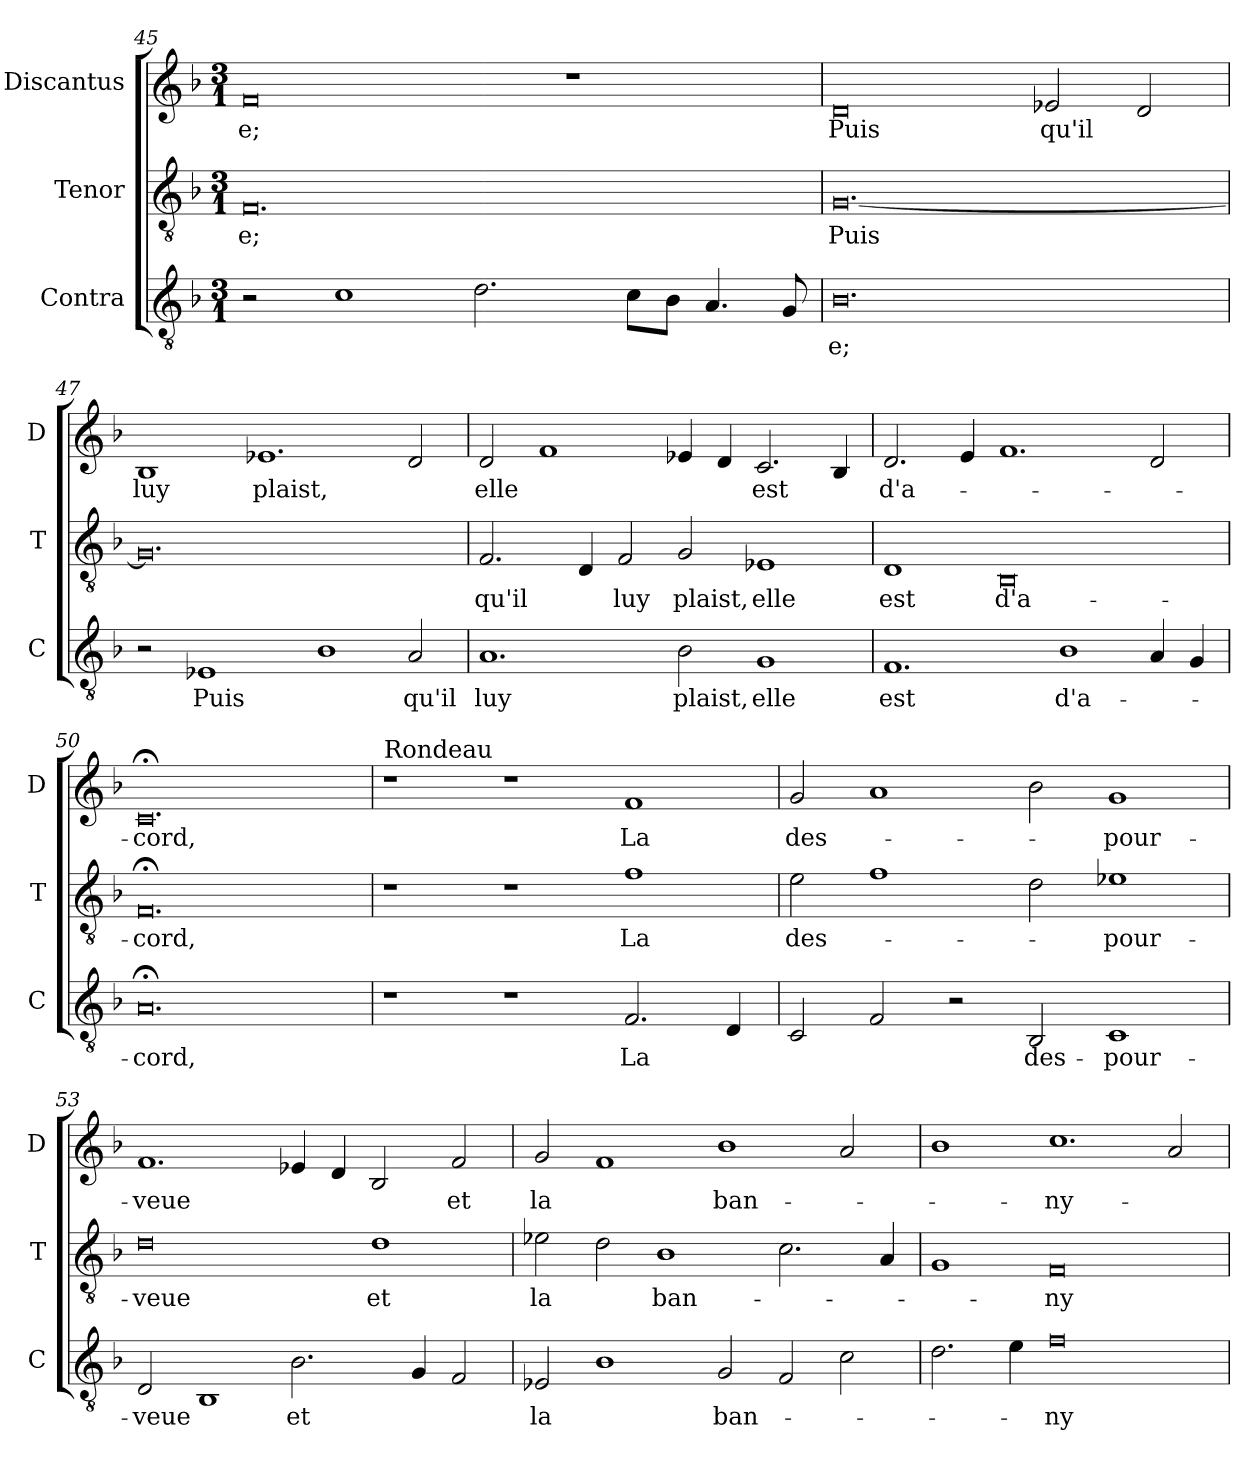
**kern	**text	**kern	**text	**kern	**text
*part3	*part3	*part2	*part2	*part1	*part1
*staff3	*staff3	*staff2	*staff2	*staff1	*staff1
*I"Contra	*	*I"Tenor	*	*I"Discantus	*
*I'C	*	*I'T	*	*I'D	*
*clefGv2	*	*clefGv2	*	*clefG2	*
*k[b-]	*	*k[b-]	*	*k[b-]	*
*M3/1	*	*M3/1	*	*M3/1	*
=45	=45	=45	=45	=45	=45
2r	.	0.F	-e;	0f	-e;
1c	.	.	.	.	.
2.d\	.	.	.	.	.
.	.	.	.	1r	.
8c\L	.	.	.	.	.
8B-\J	.	.	.	.	.
4.A/	.	.	.	.	.
8G/	.	.	.	.	.
=46	=46	=46	=46	=46	=46
0.B-	-e;	[0.G	Puis	0d	Puis
.	.	.	.	2e-X/	qu'il
.	.	.	.	2d/	.
=47	=47	=47	=47	=47	=47
2r	.	0.G]	.	1B-	luy
1E-X	Puis	.	.	.	.
.	.	.	.	1.e-X	plaist,
1B-	.	.	.	.	.
2A/	qu'il	.	.	2d/	.
=48	=48	=48	=48	=48	=48
1.A	luy	2.F/	qu'il	2d/	elle
.	.	.	.	1f	.
.	.	4D/	.	.	.
.	.	2F/	luy	.	.
2B-\	plaist,	2G/	plaist,	4e-X/	.
.	.	.	.	4d/	.
1G	elle	1E-X	elle	2.c/	est
.	.	.	.	4B-/	.
=49	=49	=49	=49	=49	=49
1.F	est	1D	est	2.d/	d'a-
.	.	.	.	4e/	.
.	.	0BB-	d'a-	1.f	.
1B-	d'a-	.	.	.	.
4A/	.	.	.	2d/	.
4G/	.	.	.	.	.
=50	=50	=50	=50	=50	=50
0.A;<	-cord,	0.F;<	-cord,	0.c;<	-cord,
!!LO:LB:g=z
=51	=51	=51	=51	=51	=51
!	!	!	!	!LO:TX:a:t=Rondeau	!
1r	.	1r	.	1r	.
1r	.	1r	.	1r	.
2.F/	La	1f	La	1f	La
4D/	.	.	.	.	.
=52	=52	=52	=52	=52	=52
2C/	.	2e\	des-	2g/	des-
2F/	.	1f	.	1a	.
2r	.	.	.	.	.
2BB-/	des-	2d\	.	2b-\	.
1C	-pour-	1e-X	-pour-	1g	-pour-
=53	=53	=53	=53	=53	=53
2D/	-veue	0d	-veue	1.f	-veue
1BB-	.	.	.	.	.
2.B-\	et	.	.	4e-X/	.
.	.	.	.	4d/	.
.	.	1d	et	2B-/	.
4G/	.	.	.	.	.
2F/	.	.	.	2f/	et
=54	=54	=54	=54	=54	=54
2E-X/	la	2e-X\	la	2g/	la
1B-	.	2d\	.	1f	.
.	.	1B-	ban-	.	.
2G/	ban-	.	.	1b-	ban-
2F/	.	2.c\	.	.	.
2c\	.	.	.	2a/	.
.	.	4A/	.	.	.
=55	=55	=55	=55	=55	=55
2.d\	.	1G	.	1b-	.
4e\	.	.	.	.	.
0f	-ny-	0F	-ny-	1.cc	-ny-
.	.	.	.	2a/	.
=	=	=	=	=	=
*-	*-	*-	*-	*-	*-
